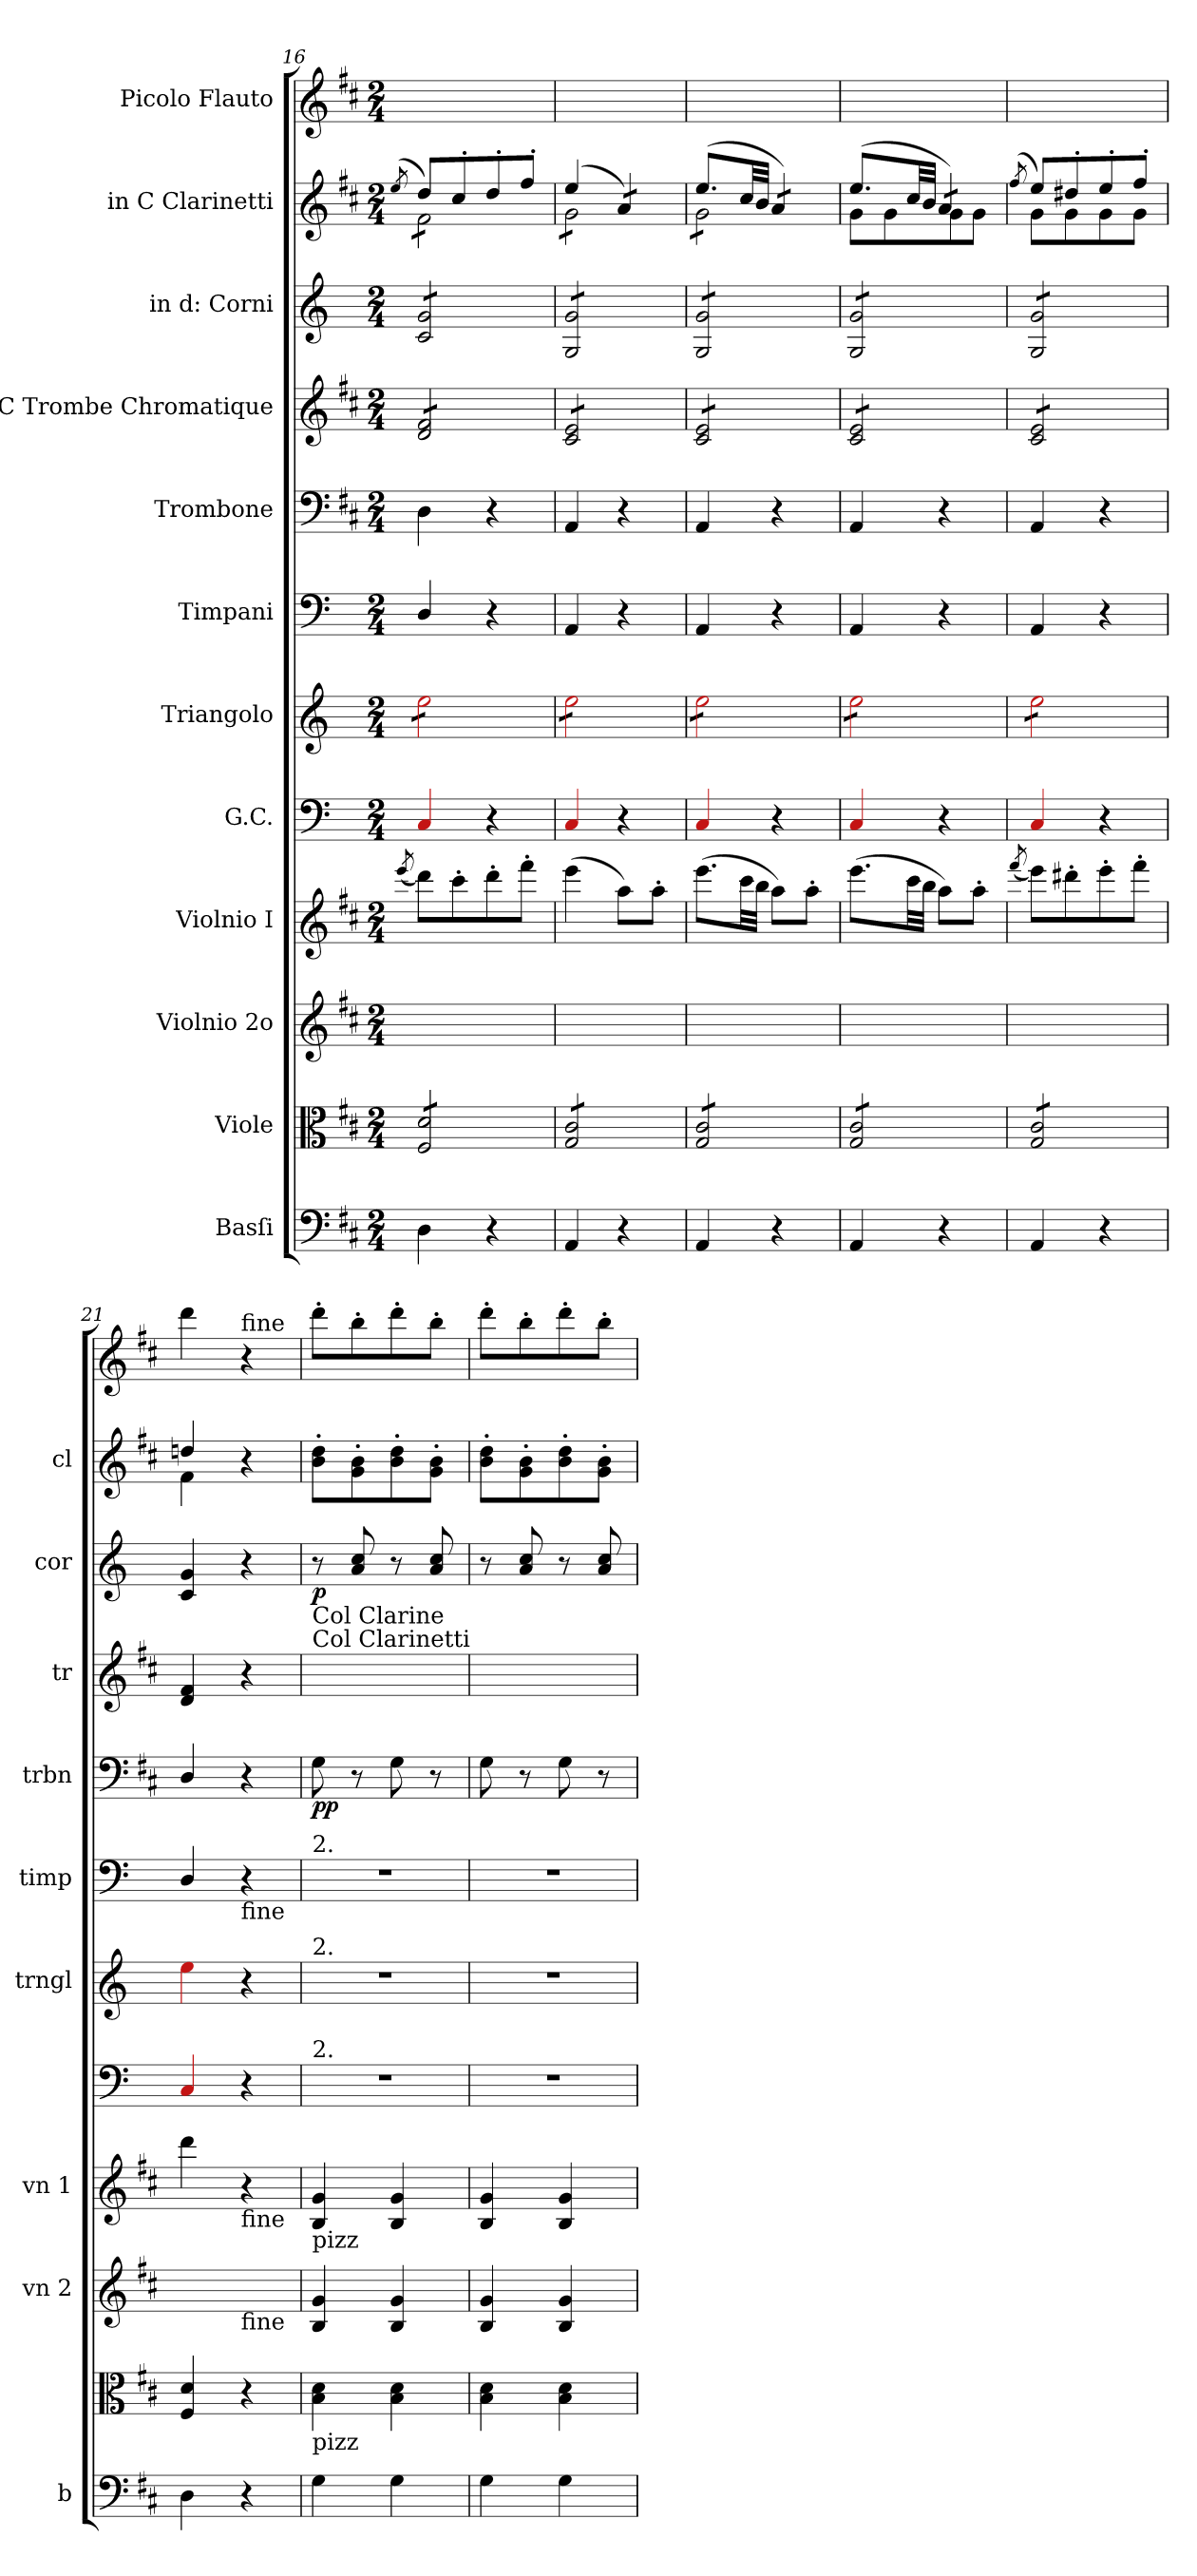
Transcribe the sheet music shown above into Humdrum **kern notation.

**kern	**kern	**kern	**kern	**kern	**kern	**kern	**kern	**dynam	**kern	**kern	**dynam	**kern	**kern
*part12	*part11	*part10	*part9	*part8	*part7	*part6	*part5	*part5	*part4	*part3	*part3	*part2	*part1
*staff12	*staff11	*staff10	*staff9	*staff8	*staff7	*staff6	*staff5	*staff5	*staff4	*staff3	*staff3	*staff2	*staff1
*I"Basſi	*I"Viole	*I"Violnio 2o	*I"Violnio I	*I"G.C.	*I"Triangolo	*I"Timpani	*I"Trombone	*	*I"in C Trombe Chromatique	*I"in d: Corni	*	*I"in C Clarinetti	*I"Picolo Flauto
*I'b	*	*I'vn 2	*I'vn 1	*	*I'trngl	*I'timp	*I'trbn	*	*I'tr	*I'cor	*	*I'cl	*
*clefF4	*clefC3	*clefG2	*clefG2	*clefF4	*clefG2	*clefF4	*clefF4	*	*clefG2	*clefG2	*	*clefG2	*clefG2
*	*	*	*	*	*	*	*	*	*	*ITrd6c10	*	*	*
*k[f#c#]	*k[f#c#]	*k[f#c#]	*k[f#c#]	*k[]	*k[]	*k[]	*k[f#c#]	*	*k[f#c#]	*k[f#c#]	*	*k[f#c#]	*k[f#c#]
*M2/4	*M2/4	*M2/4	*M2/4	*M2/4	*M2/4	*M2/4	*M2/4	*	*M2/4	*M2/4	*	*M2/4	*M2/4
=16	=16	=16	=16	=16	=16	=16	=16	=16	=16	=16	=16	=16	=16
.	.	(8qee/yy	(8qeee/	.	.	.	.	.	.	.	.	(8qee/	(8qeee/yy
*	*	*	*	*	*	*	*	*	*	*	*	*^	*
*	*tremolo	*	*	*	*	*	*	*	*	*	*	*	*	*
*	*	*	*	*	*tremolo	*	*	*	*	*	*	*	*	*
*	*	*	*	*	*	*	*	*	*tremolo	*	*	*	*	*
*	*	*	*	*	*	*	*	*	*	*tremolo	*	*	*	*
*	*	*	*	*	*	*	*	*	*	*	*	*tremolo	*	*
4D\	8F#/ 8d/L	8dd\Lyy)	8ddd\L)	4Ra/	8Ree\L	4D/	4D\	.	8d/ 8f#/L	8D/ 8A/L	.	8dd/L)	8f#\L	8ddd\Lyy)
.	8F#/ 8d/	8cc#'\yy	8ccc#'\	.	8Ree\	.	.	.	8d/ 8f#/	8D/ 8A/	.	8cc#'>/	8f#\	8ccc#'\yy
4r	8F#/ 8d/	8dd'\yy	8ddd'\	4r	8Ree\	4r	4r	.	8d/ 8f#/	8D/ 8A/	.	8dd'>/	8f#\	8ddd'\yy
.	8F#/ 8d/J	8ff#'\Jyy	8fff#'\J	.	8Ree\J	.	.	.	8d/ 8f#/J	8D/ 8A/J	.	8ff#'>/J	8f#\J	8fff#'\Jyy
=17	=17	=17	=17	=17	=17	=17	=17	=17	=17	=17	=17	=17	=17	=17
4AA/	8G/ 8c#/L	(4ee\yy	(4eee\	4Ra/	8Ree\L	4AA/	4AA/	.	8c#/ 8e/L	8AA/ 8A/L	.	(4ee/	8g\L	(4eee\yy
.	8G/ 8c#/	.	.	.	8Ree\	.	.	.	8c#/ 8e/	8AA/ 8A/	.	.	8g\	.
4r	8G/ 8c#/	8a/Lyy)	8aa\L)	4r	8Ree\	4r	4r	.	8c#/ 8e/	8AA/ 8A/	.	8a/L)	8g\	8aa\Lyy)
.	8G/ 8c#/J	8a'/Jyy	8aa'\J	.	8Ree\J	.	.	.	8c#/ 8e/J	8AA/ 8A/J	.	8a'/J	8g\J	8aa'\Jyy
=18	=18	=18	=18	=18	=18	=18	=18	=18	=18	=18	=18	=18	=18	=18
4AA/	8G/ 8c#/L	(8.ee\Lyy	(8.eee\L	4Ra/	8Ree\L	4AA/	4AA/	.	8c#/ 8e/L	8AA/ 8A/L	.	(8.ee/L	8g\L	(8.eee\Lyy
.	8G/ 8c#/	.	.	.	8Ree\	.	.	.	8c#/ 8e/	8AA/ 8A/	.	.	8g\	.
.	.	32cc#\LLyy	32ccc#\LL	.	.	.	.	.	.	.	.	32cc#/LL	.	32ccc#\LLyy
.	.	32b\JJJyy	32bb\JJJ	.	.	.	.	.	.	.	.	32b/JJJ	.	32bb\JJJyy
4r	8G/ 8c#/	8a/Lyy)	8aa\L)	4r	8Ree\	4r	4r	.	8c#/ 8e/	8AA/ 8A/	.	8a/L)	8g\	8aa\Lyy)
.	8G/ 8c#/J	8a'/Jyy	8aa'\J	.	8Ree\J	.	.	.	8c#/ 8e/J	8AA/ 8A/J	.	8a/J	8g\J	8aa'\Jyy
=19	=19	=19	=19	=19	=19	=19	=19	=19	=19	=19	=19	=19	=19	=19
4AA/	8G/ 8c#/L	(8.ee\Lyy	(8.eee\L	4Ra/	8Ree\L	4AA/	4AA/	.	8c#/ 8e/L	8AA/ 8A/L	.	(8.ee/L	8g\L	(8.eee\Lyy
.	8G/ 8c#/	.	.	.	8Ree\	.	.	.	8c#/ 8e/	8AA/ 8A/	.	.	8g\	.
.	.	32cc#\LLyy	32ccc#\LL	.	.	.	.	.	.	.	.	32cc#/LL	.	32ccc#\LLyy
.	.	32b\JJJyy	32bb\JJJ	.	.	.	.	.	.	.	.	32b/JJJ	.	32bb\JJJyy
4r	8G/ 8c#/	8a/Lyy)	8aa\L)	4r	8Ree\	4r	4r	.	8c#/ 8e/	8AA/ 8A/	.	8a/L)	8g\	8aa\Lyy)
.	8G/ 8c#/J	8a'/Jyy	8aa'\J	.	8Ree\J	.	.	.	8c#/ 8e/J	8AA/ 8A/J	.	8a/J	8g\J	8aa'\Jyy
*	*	*	*	*	*	*	*	*	*	*	*	*Xtremolo	*	*
=20	=20	=20	=20	=20	=20	=20	=20	=20	=20	=20	=20	=20	=20	=20
.	.	(8qff#/yy	(8qfff#/	.	.	.	.	.	.	.	.	(8qff#/	.	(8qfff#/yy
*	*	*	*	*	*	*	*	*	*	*	*	*tremolo	*	*
4AA/	8G/ 8c#/L	8ee\Lyy)	8eee\L)	4Ra/	8Ree\L	4AA/	4AA/	.	8c#/ 8e/L	8AA/ 8A/L	.	8ee/L)	8g\L	8eee\Lyy)
.	8G/ 8c#/	8dd#X'\yy	8ddd#X'\	.	8Ree\	.	.	.	8c#/ 8e/	8AA/ 8A/	.	8dd#X'>/	8g\	8ddd#X'\yy
4r	8G/ 8c#/	8ee'\yy	8eee'\	4r	8Ree\	4r	4r	.	8c#/ 8e/	8AA/ 8A/	.	8ee'>/	8g\	8eee'\yy
.	8G/ 8c#/J	8ff#'\Jyy	8fff#'\J	.	8Ree\J	.	.	.	8c#/ 8e/J	8AA/ 8A/J	.	8ff#'>/J	8g\J	8fff#'\Jyy
*	*	*	*	*	*	*	*	*	*	*	*	*Xtremolo	*	*
*	*	*	*	*	*	*	*	*	*	*Xtremolo	*	*	*	*
*	*	*	*	*	*	*	*	*	*Xtremolo	*	*	*	*	*
*	*	*	*	*	*Xtremolo	*	*	*	*	*	*	*	*	*
*	*Xtremolo	*	*	*	*	*	*	*	*	*	*	*	*	*
=21	=21	=21	=21	=21	=21	=21	=21	=21	=21	=21	=21	=21	=21	=21
4D\	4F#/ 4d/	4dd\yy	4ddd\	4Ra/	4Ree\	4D/	4D/	.	4d/ 4f#/	4D/ 4A/	.	4ddn/	4f#\	4ddd\
!	!	!	!	!	!	!	!	!	!	!	!	!	!	!LO:TX:a:t=fine
!	!	!	!	!	!	!LO:TX:b:t=fine	!	!	!	!	!	!	!	!
!	!	!	!LO:TX:b:t=fine	!	!	!	!	!	!	!	!	!	!	!
!	!	!LO:TX:b:t=fine	!	!	!	!	!	!	!	!	!	!	!	!
4r	4r	4ryy	4r	4r	4r	4r	4r	.	4r	4r	.	4r	4ryy	4r
=22	=22	=22	=22	=22	=22	=22	=22	=22	=22	=22	=22	=22	=22	=22
!	!	!	!	!	!	!	!	!	!	!LO:TX:b:t=Col Clarine	!	!	!	!
!	!	!	!	!	!	!	!	!	!LO:TX:a:t=Col Clarinetti	!	!	!	!	!
!	!	!	!	!	!	!LO:TX:a:t=2.	!	!	!	!	!	!	!	!
!	!	!	!	!	!LO:TX:a:t=2.	!	!	!	!	!	!	!	!	!
!	!	!	!	!LO:TX:a:t=2.	!	!	!	!	!	!	!	!	!	!
!	!	!	!LO:TX:b:t=pizz	!	!	!	!	!	!	!	!	!	!	!
!	!LO:TX:b:t=pizz	!	!	!	!	!	!	!	!	!	!	!	!	!
*	*	*	*	*	*	*	*	*	*	*	*	*v	*v	*
4G\	4B\ 4d\	4B/ 4g/	4B/ 4g/	2r	2r	2r	8G\	pp	8byy'\ 8ddyy'\L	8r	p	8b'\ 8dd'\L	8ddd'\L
.	.	.	.	.	.	.	8r	.	8gyy'\ 8byy'\	8B/ 8d/	.	8g'\ 8b'\	8bb'\
4G\	4B\ 4d\	4B/ 4g/	4B/ 4g/	.	.	.	8G\	.	8byy'\ 8ddyy'\	8r	.	8b'\ 8dd'\	8ddd'\
.	.	.	.	.	.	.	8r	.	8gyy'\ 8byy'\J	8B/ 8d/	.	8g'\ 8b'\J	8bb'\J
=23	=23	=23	=23	=23	=23	=23	=23	=23	=23	=23	=23	=23	=23
4G\	4B\ 4d\	4B/ 4g/	4B/ 4g/	2r	2r	2r	8G\	.	8byy'\ 8ddyy'\L	8r	.	8b'\ 8dd'\L	8ddd'\L
.	.	.	.	.	.	.	8r	.	8gyy'\ 8byy'\	8B/ 8d/	.	8g'\ 8b'\	8bb'\
4G\	4B\ 4d\	4B/ 4g/	4B/ 4g/	.	.	.	8G\	.	8byy'\ 8ddyy'\	8r	.	8b'\ 8dd'\	8ddd'\
.	.	.	.	.	.	.	8r	.	8gyy'\ 8byy'\J	8B/ 8d/	.	8g'\ 8b'\J	8bb'\J
=	=	=	=	=	=	=	=	=	=	=	=	=	=
*-	*-	*-	*-	*-	*-	*-	*-	*-	*-	*-	*-	*-	*-
